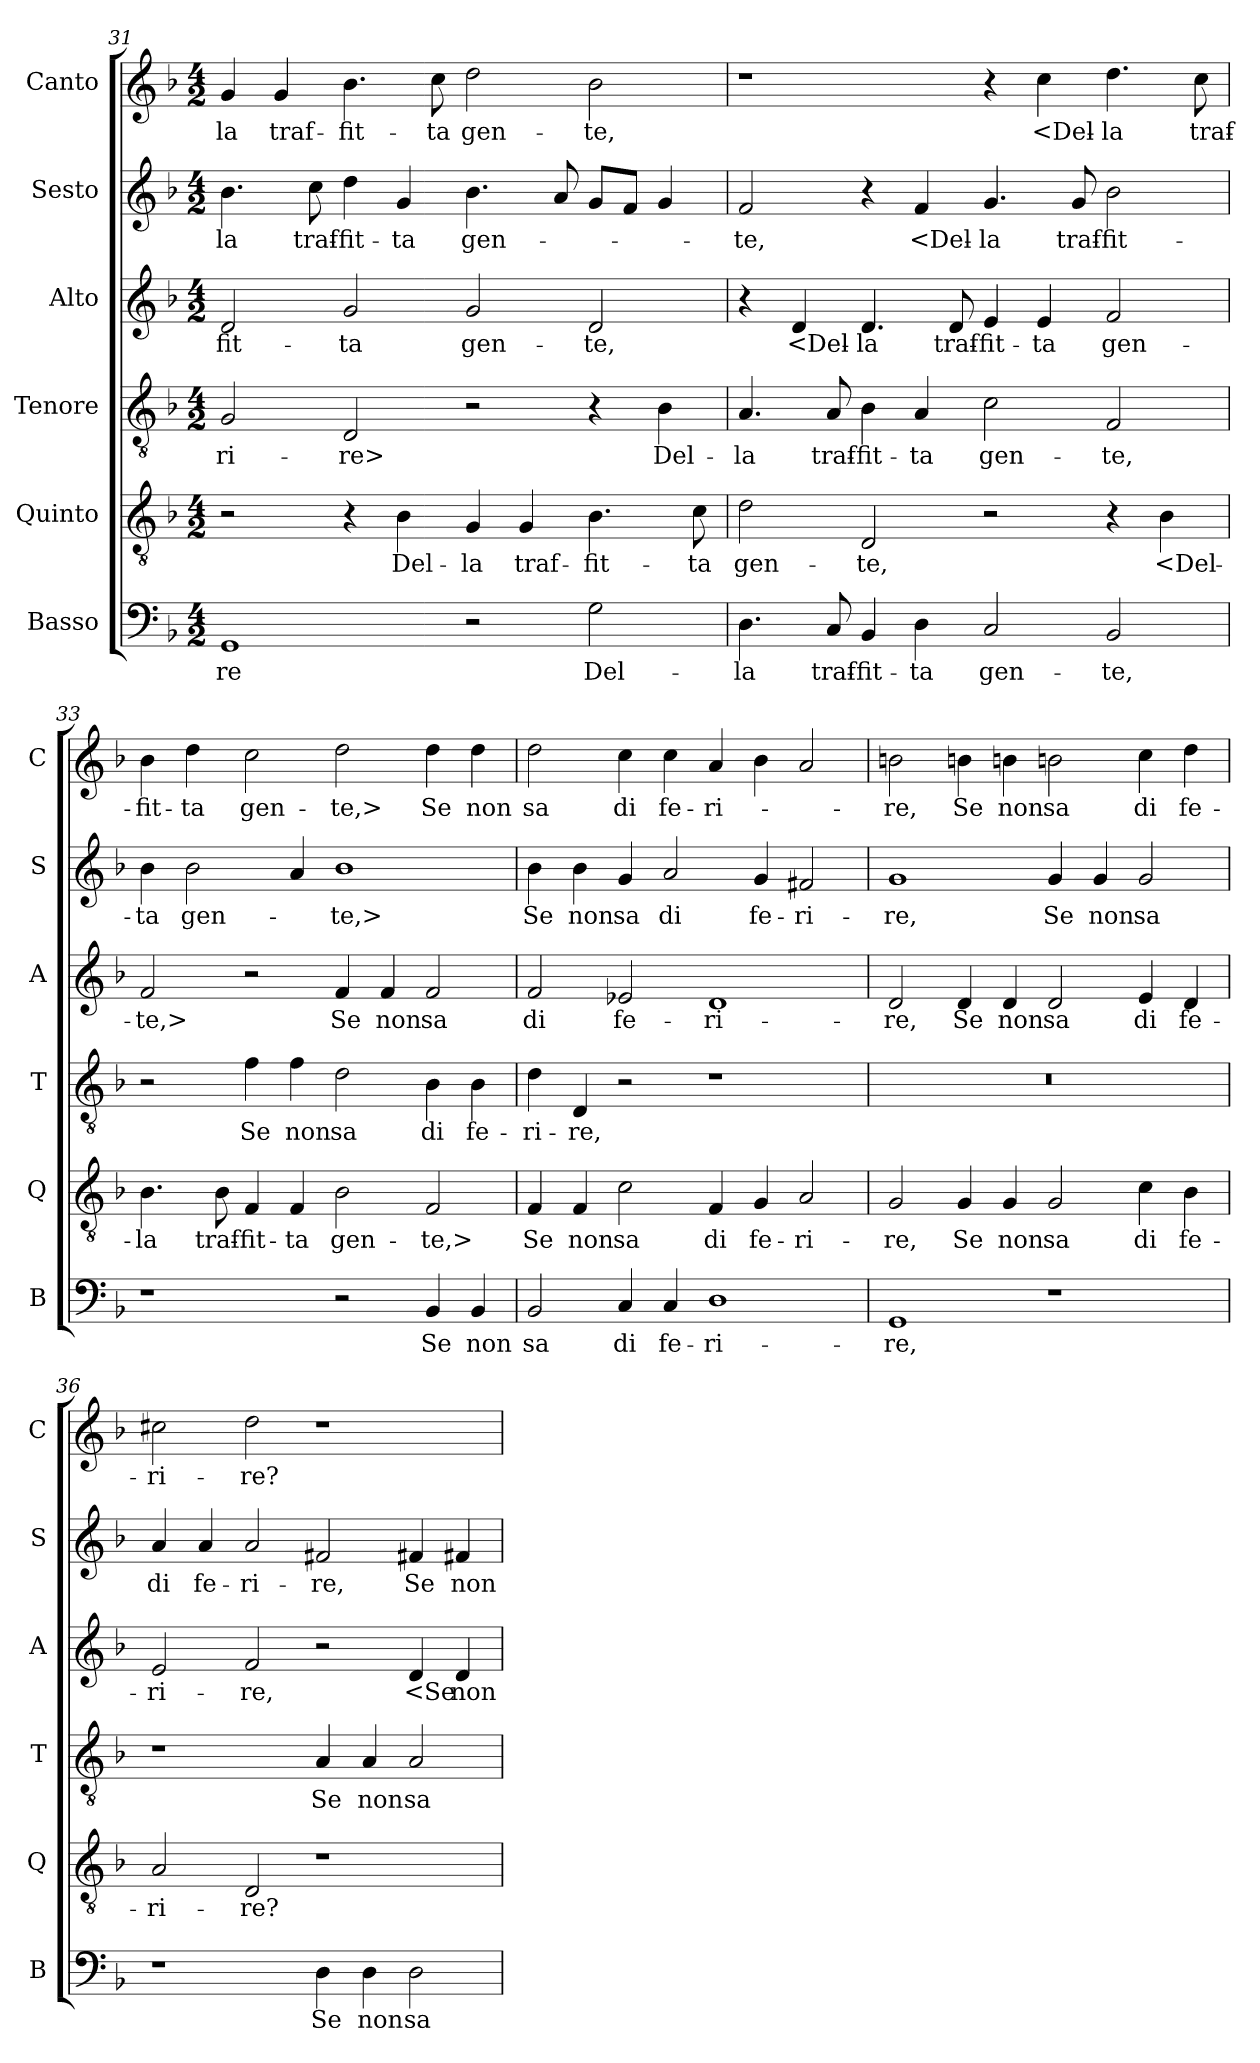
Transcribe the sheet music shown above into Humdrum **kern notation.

**kern	**text	**kern	**text	**kern	**text	**kern	**text	**kern	**text	**kern	**text
*part6	*part6	*part5	*part5	*part4	*part4	*part3	*part3	*part2	*part2	*part1	*part1
*staff6	*staff6	*staff5	*staff5	*staff4	*staff4	*staff3	*staff3	*staff2	*staff2	*staff1	*staff1
*I"Basso	*	*I"Quinto	*	*I"Tenore	*	*I"Alto	*	*I"Sesto	*	*I"Canto	*
*I'B	*	*I'Q	*	*I'T	*	*I'A	*	*I'S	*	*I'C	*
*clefF4	*	*clefGv2	*	*clefGv2	*	*clefG2	*	*clefG2	*	*clefG2	*
*k[b-]	*	*k[b-]	*	*k[b-]	*	*k[b-]	*	*k[b-]	*	*k[b-]	*
*M4/2	*	*M4/2	*	*M4/2	*	*M4/2	*	*M4/2	*	*M4/2	*
=31	=31	=31	=31	=31	=31	=31	=31	=31	=31	=31	=31
1GG	-re	2r	.	2G	-ri-	2d	-fit-	4.b-	-la	4g	-la
.	.	.	.	.	.	.	.	.	.	4g	traf-
.	.	.	.	.	.	.	.	8cc	traf-	.	.
.	.	4r	.	2D	-re>	2g	-ta	4dd	-fit-	4.b-	-fit-
.	.	4B-	Del-	.	.	.	.	4g	-ta	.	.
.	.	.	.	.	.	.	.	.	.	8cc	-ta
2r	.	4G	-la	2r	.	2g	gen-	4.b-	gen-	2dd	gen-
.	.	4G	traf-	.	.	.	.	.	.	.	.
.	.	.	.	.	.	.	.	8a	.	.	.
2G	Del-	4.B-	-fit-	4r	.	2d	-te,	8gL	.	2b-	-te,
.	.	.	.	.	.	.	.	8fJ	.	.	.
.	.	.	.	4B-	Del-	.	.	4g	.	.	.
.	.	8c	-ta	.	.	.	.	.	.	.	.
=32	=32	=32	=32	=32	=32	=32	=32	=32	=32	=32	=32
4.D	-la	2d	gen-	4.A	-la	4r	.	2f	-te,	1r	.
.	.	.	.	.	.	4d	<Del-	.	.	.	.
8C	traf-	.	.	8A	traf-	.	.	.	.	.	.
4BB-	-fit-	2D	-te,	4B-	-fit-	4.d	-la	4r	.	.	.
4D	-ta	.	.	4A	-ta	.	.	4f	<Del-	.	.
.	.	.	.	.	.	8d	traf-	.	.	.	.
2C	gen-	2r	.	2c	gen-	4e	-fit-	4.g	-la	4r	.
.	.	.	.	.	.	4e	-ta	.	.	4cc	<Del-
.	.	.	.	.	.	.	.	8g	traf-	.	.
2BB-	-te,	4r	.	2F	-te,	2f	gen-	2b-	-fit-	4.dd	-la
.	.	4B-	<Del-	.	.	.	.	.	.	.	.
.	.	.	.	.	.	.	.	.	.	8cc	traf-
=33	=33	=33	=33	=33	=33	=33	=33	=33	=33	=33	=33
1r	.	4.B-	-la	2r	.	2f	-te,>	4b-	-ta	4b-	-fit-
.	.	.	.	.	.	.	.	2b-	gen-	4dd	-ta
.	.	8B-	traf-	.	.	.	.	.	.	.	.
.	.	4F	-fit-	4f	Se	2r	.	.	.	2cc	gen-
.	.	4F	-ta	4f	non	.	.	4a	.	.	.
2r	.	2B-	gen-	2d	sa	4f	Se	1b-	-te,>	2dd	-te,>
.	.	.	.	.	.	4f	non	.	.	.	.
4BB-	Se	2F	-te,>	4B-	di	2f	sa	.	.	4dd	Se
4BB-	non	.	.	4B-	fe-	.	.	.	.	4dd	non
=34	=34	=34	=34	=34	=34	=34	=34	=34	=34	=34	=34
2BB-	sa	4F	Se	4d	-ri-	2f	di	4b-	Se	2dd	sa
.	.	4F	non	4D	-re,	.	.	4b-	non	.	.
4C	di	2c	sa	2r	.	2e-X	fe-	4g	sa	4cc	di
4C	fe-	.	.	.	.	.	.	2a	di	4cc	fe-
1D	-ri-	4F	di	1r	.	1d	-ri-	.	.	4a	-ri-
.	.	4G	fe-	.	.	.	.	4g	fe-	4b-	.
.	.	2A	-ri-	.	.	.	.	2f#X	-ri-	2a	.
=35	=35	=35	=35	=35	=35	=35	=35	=35	=35	=35	=35
1GG	-re,	2G	-re,	0r	.	2d	-re,	1g	-re,	2bn	-re,
.	.	4G	Se	.	.	4d	Se	.	.	4bn	Se
.	.	4G	non	.	.	4d	non	.	.	4bn	non
1r	.	2G	sa	.	.	2d	sa	4g	Se	2bn	sa
.	.	.	.	.	.	.	.	4g	non	.	.
.	.	4c	di	.	.	4e	di	2g	sa	4cc	di
.	.	4B-	fe-	.	.	4d	fe-	.	.	4dd	fe-
=36	=36	=36	=36	=36	=36	=36	=36	=36	=36	=36	=36
1r	.	2A	-ri-	1r	.	2e	-ri-	4a	di	2cc#X	-ri-
.	.	.	.	.	.	.	.	4a	fe-	.	.
.	.	2D	-re?	.	.	2f	-re,	2a	-ri-	2dd	-re?
4D	Se	1r	.	4A	Se	2r	.	2f#X	-re,	1r	.
4D	non	.	.	4A	non	.	.	.	.	.	.
2D	sa	.	.	2A	sa	4d	<Se	4f#X	Se	.	.
.	.	.	.	.	.	4d	non	4f#X	non	.	.
=	=	=	=	=	=	=	=	=	=	=	=
*-	*-	*-	*-	*-	*-	*-	*-	*-	*-	*-	*-
